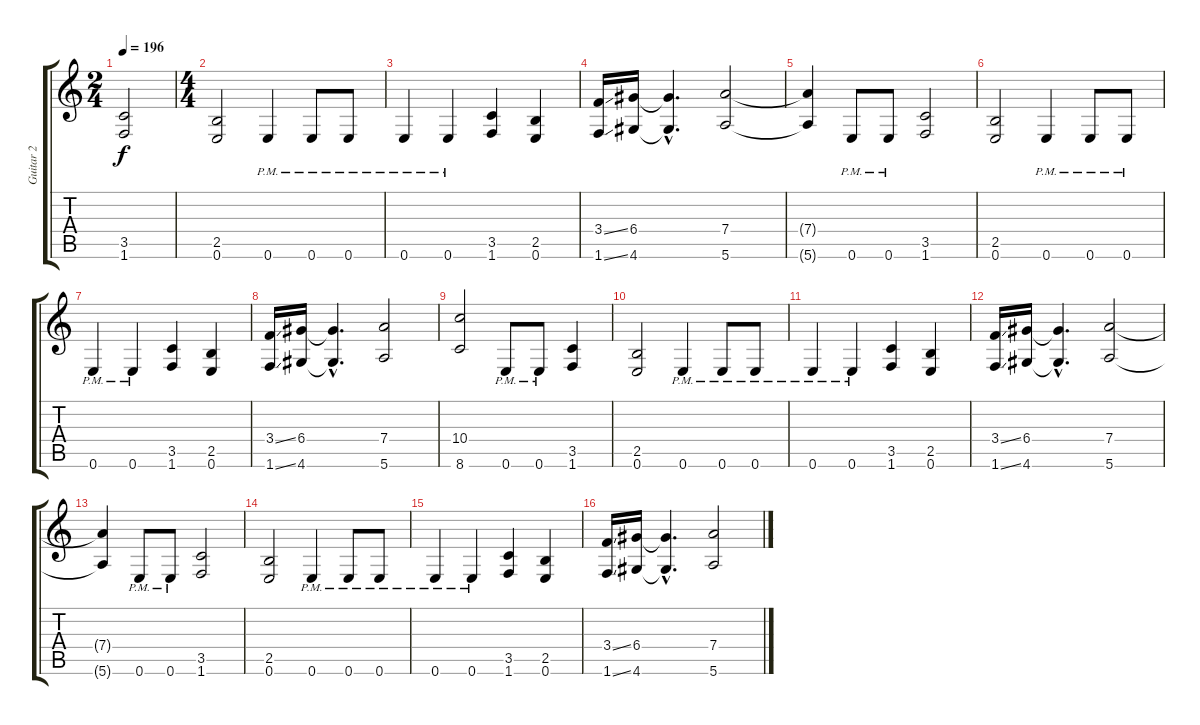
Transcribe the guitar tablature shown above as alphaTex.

\track ("Guitar 2" "Guitar 2") {instrument overdrivenguitar}
\staff {score tabs}
\tuning (E4 B3 G3 D3 A2 E2) {hide}
\ts (2 4)
\tempo 196
\clef g2
\ks c
(3.5 1.6).2{dy f instrument overdrivenguitar} |
\ts (4 4)
(2.5 0.6).2 0.6{pm}.4 0.6{pm}.8 0.6{pm}.8 |
0.6{pm}.4 0.6{pm}.4 (3.5 1.6).4 (2.5 0.6).4 |
(3.4{ss} 1.6{ss}).16 (6.4 4.6).16 (6.4{hac t} 4.6{hac t}).4{d} (7.4 5.6).2 |
(7.4{t} 5.6{t}).4 0.6{pm}.8 0.6{pm}.8 (3.5 1.6).2 |
(2.5 0.6).2 0.6{pm}.4 0.6{pm}.8 0.6{pm}.8 |
0.6{pm}.4 0.6{pm}.4 (3.5 1.6).4 (2.5 0.6).4 |
(3.4{ss} 1.6{ss}).16 (6.4 4.6).16 (6.4{hac t} 4.6{hac t}).4{d} (7.4 5.6).2 |
(10.4 8.6).2 0.6{pm}.8 0.6{pm}.8 (3.5 1.6).4 |
(2.5 0.6).2 0.6{pm}.4 0.6{pm}.8 0.6{pm}.8 |
0.6{pm}.4 0.6{pm}.4 (3.5 1.6).4 (2.5 0.6).4 |
(3.4{ss} 1.6{ss}).16 (6.4 4.6).16 (6.4{hac t} 4.6{hac t}).4{d} (7.4 5.6).2 |
(7.4{t} 5.6{t}).4 0.6{pm}.8 0.6{pm}.8 (3.5 1.6).2 |
(2.5 0.6).2 0.6{pm}.4 0.6{pm}.8 0.6{pm}.8 |
0.6{pm}.4 0.6{pm}.4 (3.5 1.6).4 (2.5 0.6).4 |
(3.4{ss} 1.6{ss}).16 (6.4 4.6).16 (6.4{hac t} 4.6{hac t}).4{d} (7.4 5.6).2
